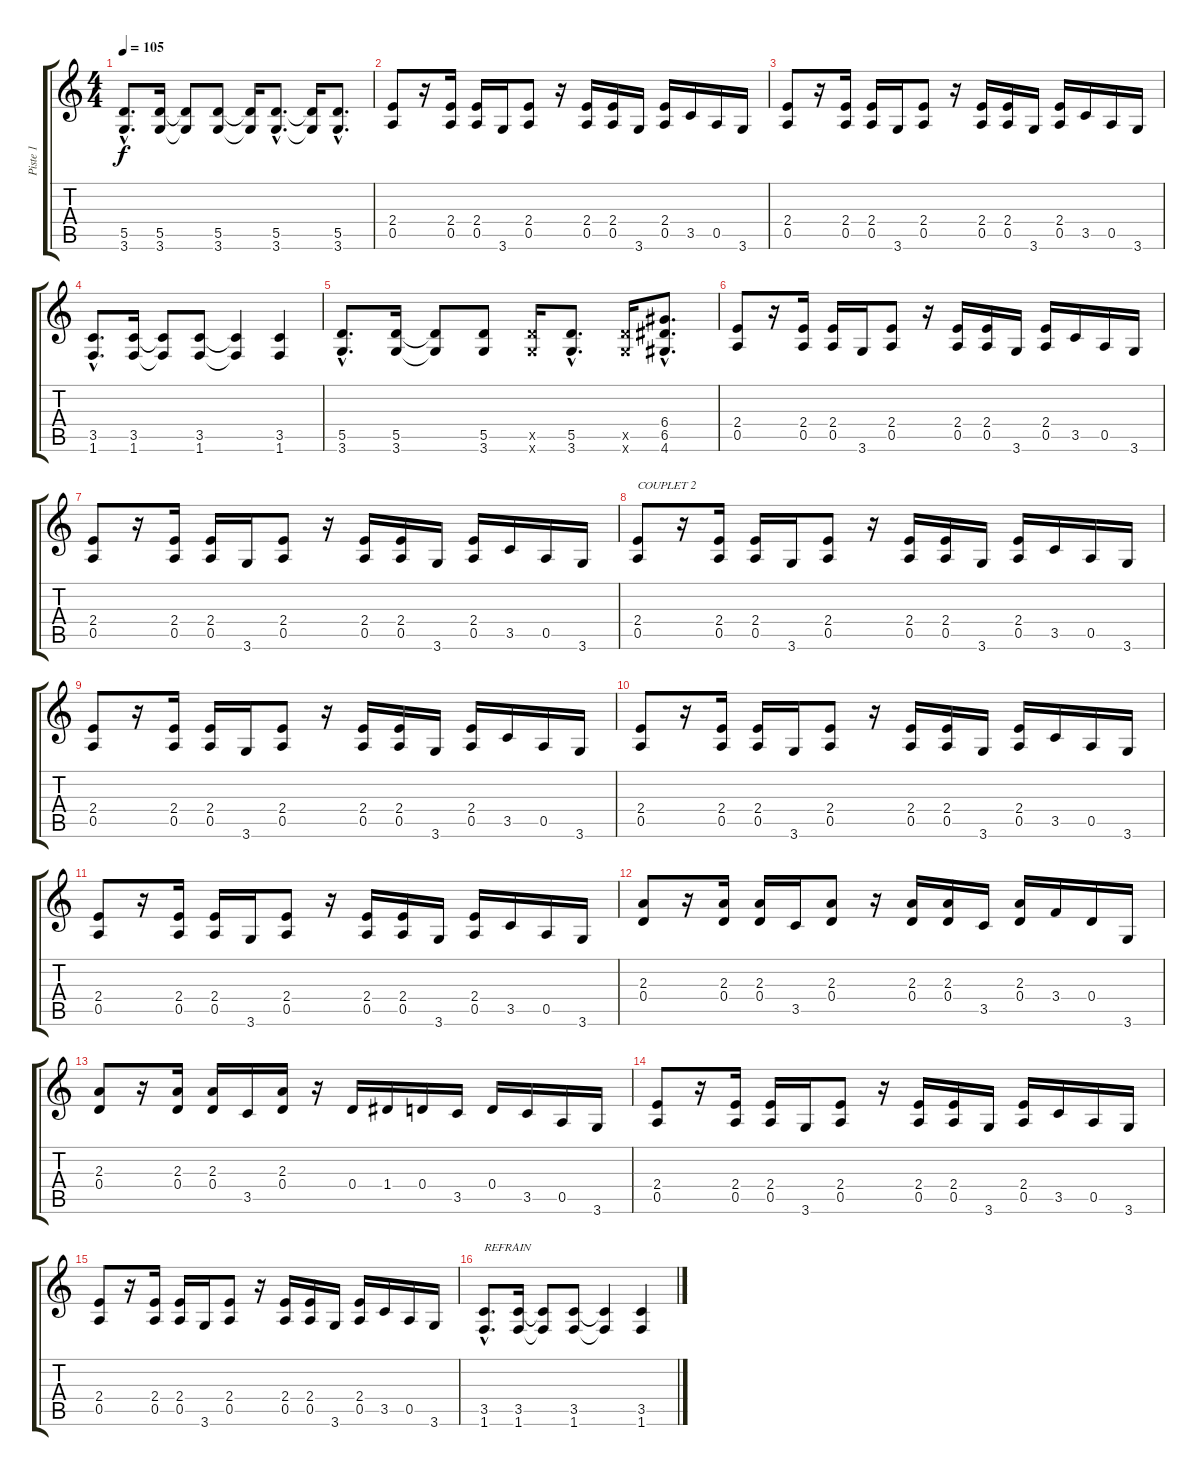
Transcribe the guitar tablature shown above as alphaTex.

\track ("Piste 1" "Piste 1") {instrument acousticguitarsteel}
\staff {score tabs}
\tuning (E4 B3 G3 D3 A2 E2) {hide}
\ts (4 4)
\tempo 105
\clef g2
\ks c
(5.5{hac} 3.6{hac}).8{d dy f} (5.5 3.6).16 (5.5{t} 3.6{t}).8 (5.5 3.6).8 (5.5{t} 3.6{t}).16 (5.5{hac} 3.6{hac}).8{d} (5.5{t} 3.6{t}).16 (5.5{hac} 3.6{hac}).8{d} |
(2.4 0.5).8 r.16 (2.4 0.5).16 (2.4 0.5).16 3.6.16 (2.4 0.5).8 r.16 (2.4 0.5).16 (2.4 0.5).16 3.6.16 (2.4 0.5).16 3.5.16 0.5.16 3.6.16 |
(2.4 0.5).8 r.16 (2.4 0.5).16 (2.4 0.5).16 3.6.16 (2.4 0.5).8 r.16 (2.4 0.5).16 (2.4 0.5).16 3.6.16 (2.4 0.5).16 3.5.16 0.5.16 3.6.16 |
(3.5{hac} 1.6{hac}).8{d} (3.5 1.6).16 (3.5{t} 1.6{t}).8 (3.5 1.6).8 (3.5{t} 1.6{t}).4 (3.5 1.6).4 |
(5.5{hac} 3.6{hac}).8{d} (5.5 3.6).16 (5.5{t} 3.6{t}).8 (5.5 3.6).8 (5.5{x} 3.6{x}).16 (5.5{hac} 3.6{hac}).8{d} (5.5{x} 3.6{x}).16 (6.4{hac} 6.5{hac} 4.6{hac}).8{d} |
(2.4 0.5).8 r.16 (2.4 0.5).16 (2.4 0.5).16 3.6.16 (2.4 0.5).8 r.16 (2.4 0.5).16 (2.4 0.5).16 3.6.16 (2.4 0.5).16 3.5.16 0.5.16 3.6.16 |
(2.4 0.5).8 r.16 (2.4 0.5).16 (2.4 0.5).16 3.6.16 (2.4 0.5).8 r.16 (2.4 0.5).16 (2.4 0.5).16 3.6.16 (2.4 0.5).16 3.5.16 0.5.16 3.6.16 |
(2.4 0.5).8{txt "COUPLET 2"} r.16 (2.4 0.5).16 (2.4 0.5).16 3.6.16 (2.4 0.5).8 r.16 (2.4 0.5).16 (2.4 0.5).16 3.6.16 (2.4 0.5).16 3.5.16 0.5.16 3.6.16 |
(2.4 0.5).8 r.16 (2.4 0.5).16 (2.4 0.5).16 3.6.16 (2.4 0.5).8 r.16 (2.4 0.5).16 (2.4 0.5).16 3.6.16 (2.4 0.5).16 3.5.16 0.5.16 3.6.16 |
(2.4 0.5).8 r.16 (2.4 0.5).16 (2.4 0.5).16 3.6.16 (2.4 0.5).8 r.16 (2.4 0.5).16 (2.4 0.5).16 3.6.16 (2.4 0.5).16 3.5.16 0.5.16 3.6.16 |
(2.4 0.5).8 r.16 (2.4 0.5).16 (2.4 0.5).16 3.6.16 (2.4 0.5).8 r.16 (2.4 0.5).16 (2.4 0.5).16 3.6.16 (2.4 0.5).16 3.5.16 0.5.16 3.6.16 |
(2.3 0.4).8 r.16 (2.3 0.4).16 (2.3 0.4).16 3.5.16 (2.3 0.4).8 r.16 (2.3 0.4).16 (2.3 0.4).16 3.5.16 (2.3 0.4).16 3.4.16 0.4.16 3.6.16 |
(2.3 0.4).8 r.16 (2.3 0.4).16 (2.3 0.4).16 3.5.16 (2.3 0.4).16 r.16 0.4.16 1.4.16 0.4.16 3.5.16 0.4.16 3.5.16 0.5.16 3.6.16 |
(2.4 0.5).8 r.16 (2.4 0.5).16 (2.4 0.5).16 3.6.16 (2.4 0.5).8 r.16 (2.4 0.5).16 (2.4 0.5).16 3.6.16 (2.4 0.5).16 3.5.16 0.5.16 3.6.16 |
(2.4 0.5).8 r.16 (2.4 0.5).16 (2.4 0.5).16 3.6.16 (2.4 0.5).8 r.16 (2.4 0.5).16 (2.4 0.5).16 3.6.16 (2.4 0.5).16 3.5.16 0.5.16 3.6.16 |
(3.5{hac} 1.6{hac}).8{d txt "REFRAIN"} (3.5 1.6).16 (3.5{t} 1.6{t}).8 (3.5 1.6).8 (3.5{t} 1.6{t}).4 (3.5 1.6).4
